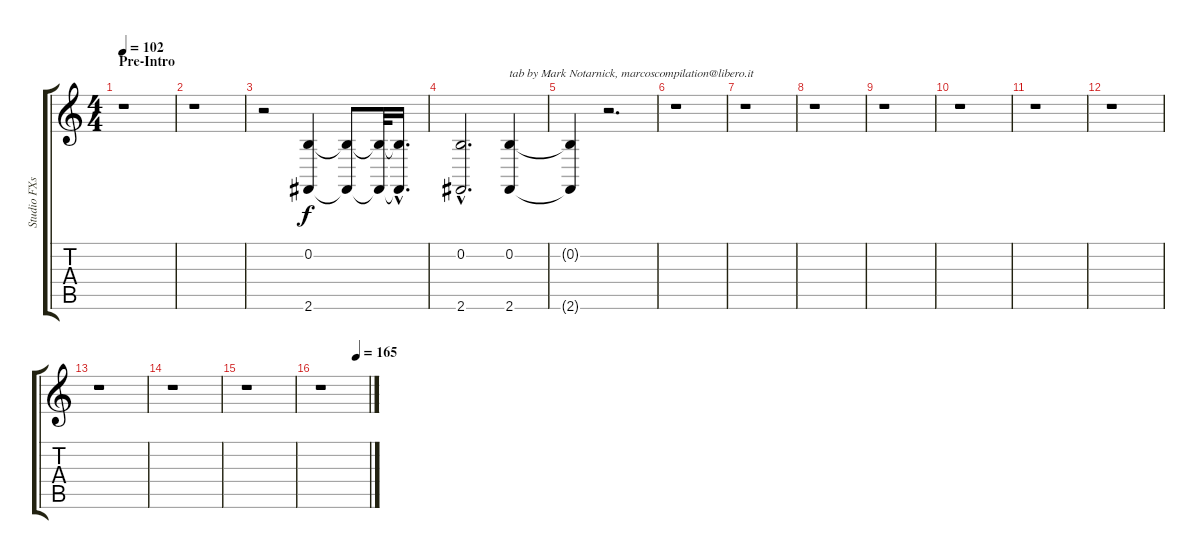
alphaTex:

\track ("Studio FXs" "Studio FXs") {instrument reversecymbal}
\staff {score tabs}
\tuning (E4 B3 G3 D3 A2 E2) {hide}
\ts (4 4)
\section ("" "Pre-Intro")
\tempo 102
\tempo 182
\tempo 102
\clef g2
\ks c
r.1{dy f instrument reversecymbal} |
r.1{volume 16} |
r.2 (0.2 2.6).4 (0.2{t} 2.6{t}).8 (0.2{t} 2.6{t}).32 (0.2{hac t} 2.6{hac t}).16{d} |
(0.2{hac} 2.6{hac}).2{d} (0.2 2.6).4{txt "tab by Mark Notarnick, marcoscompilation@libero.it"} |
(0.2{t} 2.6{t}).4 r.2{d} |
r.1 |
r.1 |
r.1 |
r.1 |
r.1 |
r.1 |
r.1 |
r.1 |
r.1 |
r.1 |
\tempo (165 0.75)
r.1
